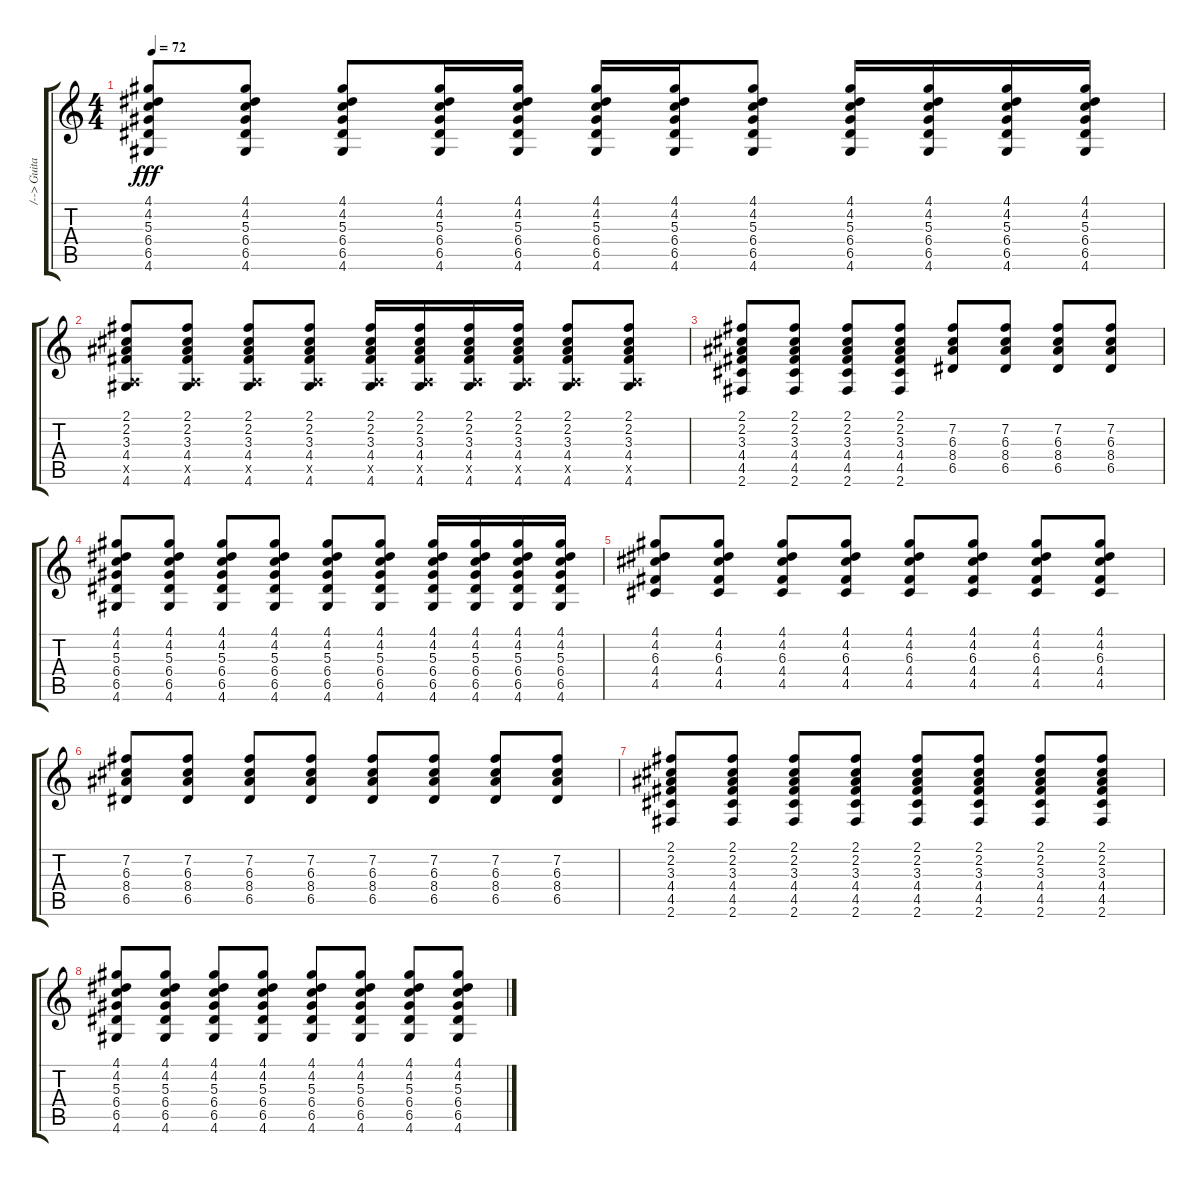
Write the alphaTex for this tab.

\track ("/--> Guitarra Acustica <---/" "/--> Guita") {instrument acousticguitarsteel}
\staff {score tabs}
\tuning (E4 B3 G3 D3 A2 E2) {hide}
\ts (4 4)
\section ("" "")
\tempo 72
\clef g2
\ks c
(4.1 4.2 5.3 6.4 6.5 4.6).8{dy fff} (4.1 4.2 5.3 6.4 6.5 4.6).8 (4.1 4.2 5.3 6.4 6.5 4.6).8 (4.1 4.2 5.3 6.4 6.5 4.6).16 (4.1 4.2 5.3 6.4 6.5 4.6).16 (4.1 4.2 5.3 6.4 6.5 4.6).16 (4.1 4.2 5.3 6.4 6.5 4.6).16 (4.1 4.2 5.3 6.4 6.5 4.6).8 (4.1 4.2 5.3 6.4 6.5 4.6).16 (4.1 4.2 5.3 6.4 6.5 4.6).16 (4.1 4.2 5.3 6.4 6.5 4.6).16 (4.1 4.2 5.3 6.4 6.5 4.6).16 |
(2.1 2.2 3.3 4.4 0.5{x} 4.6).8 (2.1 2.2 3.3 4.4 0.5{x} 4.6).8 (2.1 2.2 3.3 4.4 0.5{x} 4.6).8 (2.1 2.2 3.3 4.4 0.5{x} 4.6).8 (2.1 2.2 3.3 4.4 0.5{x} 4.6).16 (2.1 2.2 3.3 4.4 0.5{x} 4.6).16 (2.1 2.2 3.3 4.4 0.5{x} 4.6).16 (2.1 2.2 3.3 4.4 0.5{x} 4.6).16 (2.1 2.2 3.3 4.4 0.5{x} 4.6).8 (2.1 2.2 3.3 4.4 0.5{x} 4.6).8 |
(2.1 2.2 3.3 4.4 4.5 2.6).8 (2.1 2.2 3.3 4.4 4.5 2.6).8 (2.1 2.2 3.3 4.4 4.5 2.6).8 (2.1 2.2 3.3 4.4 4.5 2.6).8 (7.2 6.3 8.4 6.5).8 (7.2 6.3 8.4 6.5).8 (7.2 6.3 8.4 6.5).8 (7.2 6.3 8.4 6.5).8 |
(4.1 4.2 5.3 6.4 6.5 4.6).8 (4.1 4.2 5.3 6.4 6.5 4.6).8 (4.1 4.2 5.3 6.4 6.5 4.6).8 (4.1 4.2 5.3 6.4 6.5 4.6).8 (4.1 4.2 5.3 6.4 6.5 4.6).8 (4.1 4.2 5.3 6.4 6.5 4.6).8 (4.1 4.2 5.3 6.4 6.5 4.6).16 (4.1 4.2 5.3 6.4 6.5 4.6).16 (4.1 4.2 5.3 6.4 6.5 4.6).16 (4.1 4.2 5.3 6.4 6.5 4.6).16 |
(4.1 4.2 6.3 4.4 4.5).8 (4.1 4.2 6.3 4.4 4.5).8 (4.1 4.2 6.3 4.4 4.5).8 (4.1 4.2 6.3 4.4 4.5).8 (4.1 4.2 6.3 4.4 4.5).8 (4.1 4.2 6.3 4.4 4.5).8 (4.1 4.2 6.3 4.4 4.5).8 (4.1 4.2 6.3 4.4 4.5).8 |
(7.2 6.3 8.4 6.5).8 (7.2 6.3 8.4 6.5).8 (7.2 6.3 8.4 6.5).8 (7.2 6.3 8.4 6.5).8 (7.2 6.3 8.4 6.5).8 (7.2 6.3 8.4 6.5).8 (7.2 6.3 8.4 6.5).8 (7.2 6.3 8.4 6.5).8 |
(2.1 2.2 3.3 4.4 4.5 2.6).8 (2.1 2.2 3.3 4.4 4.5 2.6).8 (2.1 2.2 3.3 4.4 4.5 2.6).8 (2.1 2.2 3.3 4.4 4.5 2.6).8 (2.1 2.2 3.3 4.4 4.5 2.6).8 (2.1 2.2 3.3 4.4 4.5 2.6).8{txt ""} (2.1 2.2 3.3 4.4 4.5 2.6).8 (2.1 2.2 3.3 4.4 4.5 2.6).8 |
(4.1 4.2 5.3 6.4 6.5 4.6).8 (4.1 4.2 5.3 6.4 6.5 4.6).8 (4.1 4.2 5.3 6.4 6.5 4.6).8 (4.1 4.2 5.3 6.4 6.5 4.6).8 (4.1 4.2 5.3 6.4 6.5 4.6).8 (4.1 4.2 5.3 6.4 6.5 4.6).8 (4.1 4.2 5.3 6.4 6.5 4.6).8 (4.1 4.2 5.3 6.4 6.5 4.6).8
